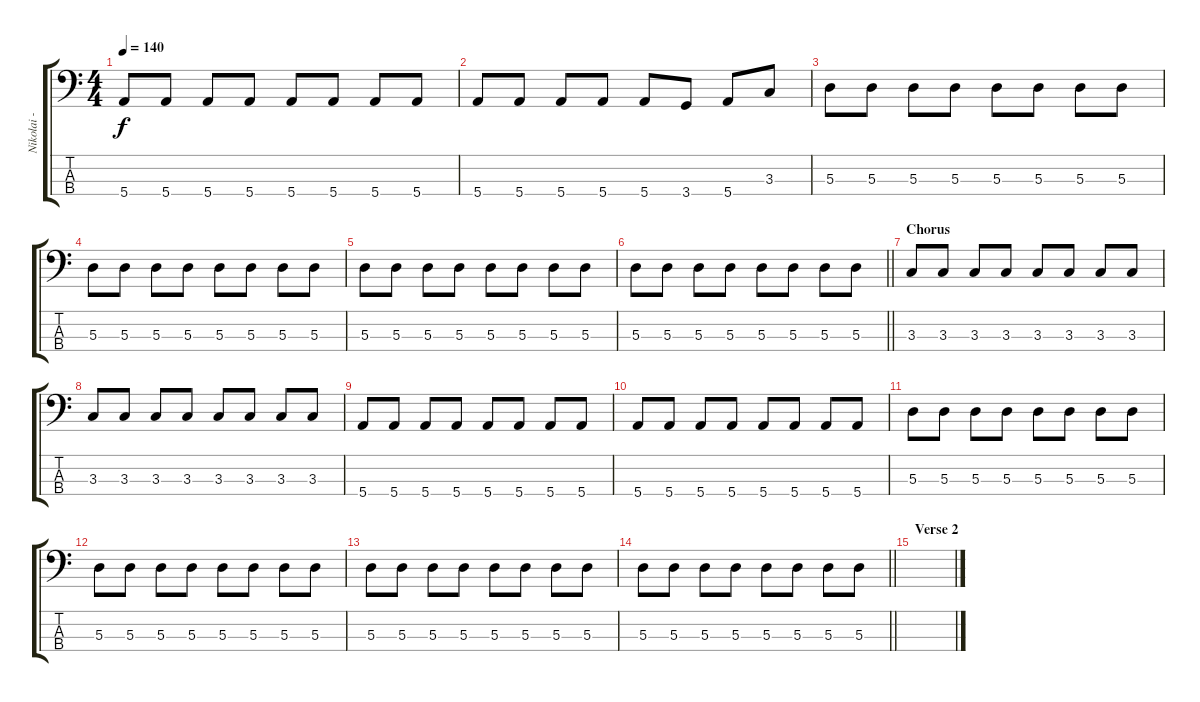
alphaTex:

\track ("Nikolai - Bass RSE" "Nikolai - ") {instrument electricbasspick}
\staff {score tabs}
\tuning (G2 D2 A1 E1) {hide}
\ts (4 4)
\tempo 140
\clef f4
\ks c
5.4.8{dy f} 5.4.8 5.4.8 5.4.8 5.4.8 5.4.8 5.4.8 5.4.8 |
5.4.8 5.4.8 5.4.8 5.4.8 5.4.8 3.4.8 5.4.8 3.3.8 |
5.3.8 5.3.8 5.3.8 5.3.8 5.3.8 5.3.8 5.3.8 5.3.8 |
5.3.8 5.3.8 5.3.8 5.3.8 5.3.8 5.3.8 5.3.8 5.3.8 |
5.3.8 5.3.8 5.3.8 5.3.8 5.3.8 5.3.8 5.3.8 5.3.8 |
\barLineRight lightlight
5.3.8 5.3.8 5.3.8 5.3.8 5.3.8 5.3.8 5.3.8 5.3.8 |
\section ("" "Chorus")
3.3.8 3.3.8 3.3.8 3.3.8 3.3.8 3.3.8 3.3.8 3.3.8 |
3.3.8 3.3.8 3.3.8 3.3.8 3.3.8 3.3.8 3.3.8 3.3.8 |
5.4.8 5.4.8 5.4.8 5.4.8 5.4.8 5.4.8 5.4.8 5.4.8 |
5.4.8 5.4.8 5.4.8 5.4.8 5.4.8 5.4.8 5.4.8 5.4.8 |
5.3.8 5.3.8 5.3.8 5.3.8 5.3.8 5.3.8 5.3.8 5.3.8 |
5.3.8 5.3.8 5.3.8 5.3.8 5.3.8 5.3.8 5.3.8 5.3.8 |
5.3.8 5.3.8 5.3.8 5.3.8 5.3.8 5.3.8 5.3.8 5.3.8 |
\barLineRight lightlight
5.3.8 5.3.8 5.3.8 5.3.8 5.3.8 5.3.8 5.3.8 5.3.8 |
\section ("" "Verse 2")
